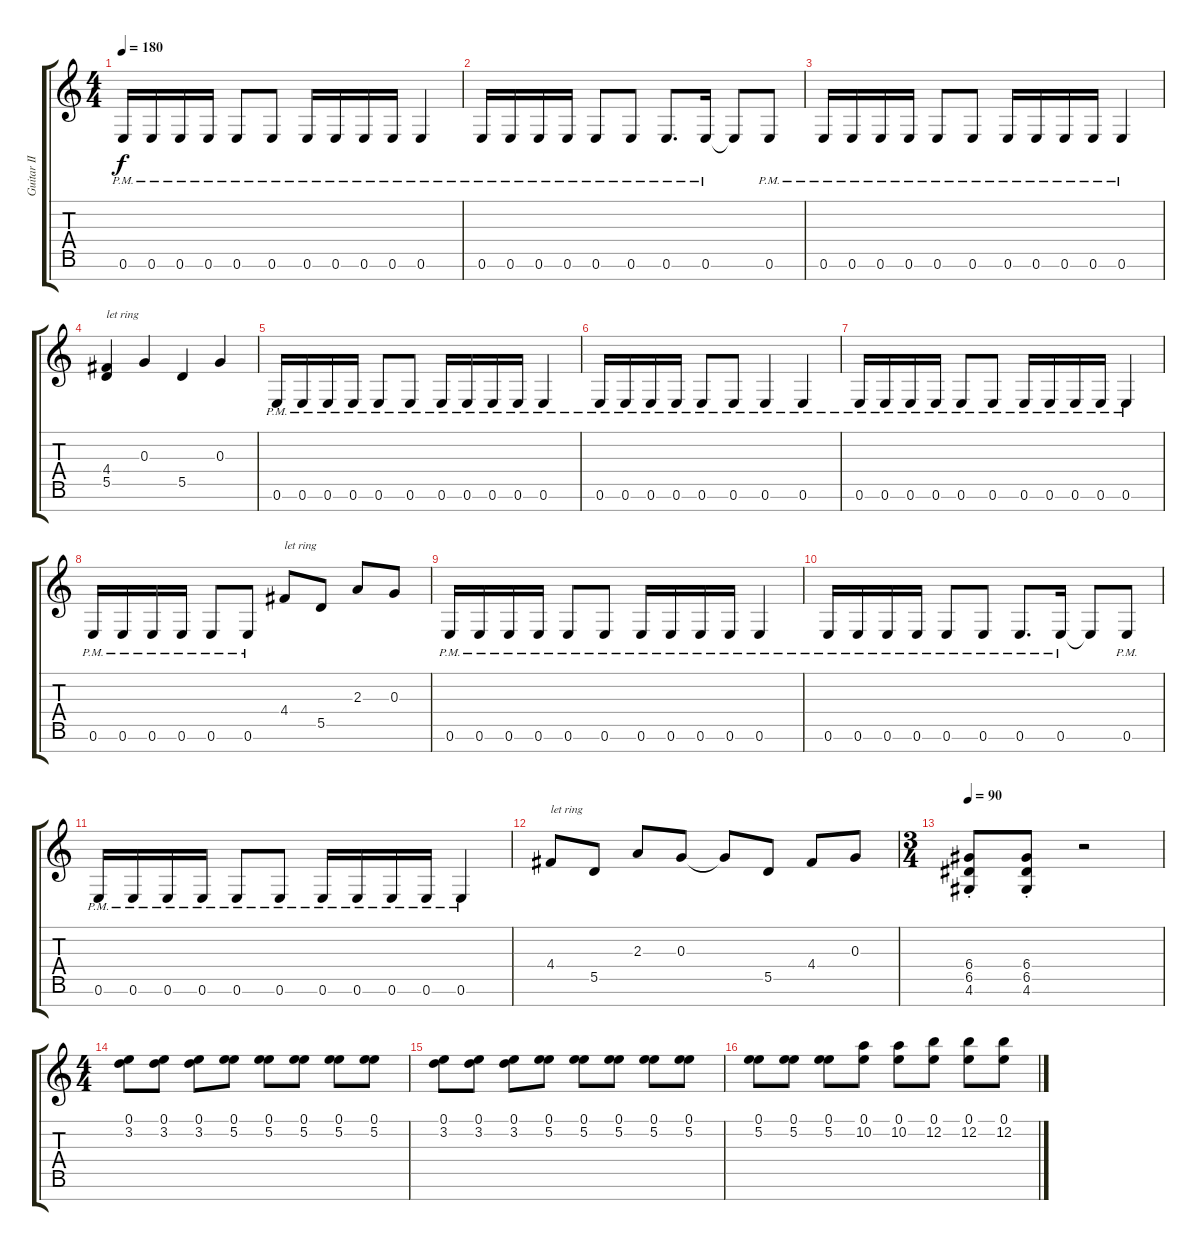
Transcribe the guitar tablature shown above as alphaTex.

\track ("Guitar II" "Guitar II") {instrument distortionguitar}
\staff {score tabs}
\tuning (E4 B3 G3 D3 A2 E2 B1) {hide}
\ts (4 4)
\tempo 180
\clef g2
\ks c
0.6{pm}.16{dy f} 0.6{pm}.16 0.6{pm}.16 0.6{pm}.16 0.6{pm}.8 0.6{pm}.8 0.6{pm}.16 0.6{pm}.16 0.6{pm}.16 0.6{pm}.16 0.6{pm}.4 |
0.6{pm}.16 0.6{pm}.16 0.6{pm}.16 0.6{pm}.16 0.6{pm}.8 0.6{pm}.8 0.6{pm}.8{d} 0.6{pm}.16 0.6{t}.8 0.6{pm}.8 |
0.6{pm}.16 0.6{pm}.16 0.6{pm}.16 0.6{pm}.16 0.6{pm}.8 0.6{pm}.8 0.6{pm}.16 0.6{pm}.16 0.6{pm}.16 0.6{pm}.16 0.6{pm}.4 |
(4.4 5.5).4{txt "let ring"} 0.3.4 5.5.4 0.3.4 |
0.6{pm}.16 0.6{pm}.16 0.6{pm}.16 0.6{pm}.16 0.6{pm}.8 0.6{pm}.8 0.6{pm}.16 0.6{pm}.16 0.6{pm}.16 0.6{pm}.16 0.6{pm}.4 |
0.6{pm}.16 0.6{pm}.16 0.6{pm}.16 0.6{pm}.16 0.6{pm}.8 0.6{pm}.8 0.6{pm}.4 0.6{pm}.4 |
0.6{pm}.16 0.6{pm}.16 0.6{pm}.16 0.6{pm}.16 0.6{pm}.8 0.6{pm}.8 0.6{pm}.16 0.6{pm}.16 0.6{pm}.16 0.6{pm}.16 0.6{pm}.4 |
0.6{pm}.16 0.6{pm}.16 0.6{pm}.16 0.6{pm}.16 0.6{pm}.8 0.6{pm}.8 4.4.8{txt "let ring"} 5.5.8 2.3.8 0.3.8 |
0.6{pm}.16 0.6{pm}.16 0.6{pm}.16 0.6{pm}.16 0.6{pm}.8 0.6{pm}.8 0.6{pm}.16 0.6{pm}.16 0.6{pm}.16 0.6{pm}.16 0.6{pm}.4 |
0.6{pm}.16 0.6{pm}.16 0.6{pm}.16 0.6{pm}.16 0.6{pm}.8 0.6{pm}.8 0.6{pm}.8{d} 0.6{pm}.16 0.6{t}.8 0.6{pm}.8 |
0.6{pm}.16 0.6{pm}.16 0.6{pm}.16 0.6{pm}.16 0.6{pm}.8 0.6{pm}.8 0.6{pm}.16 0.6{pm}.16 0.6{pm}.16 0.6{pm}.16 0.6{pm}.4 |
4.4.8{txt "let ring"} 5.5.8 2.3.8 0.3.8 0.3{t}.8 5.5.8 4.4.8 0.3.8 |
\ts (3 4)
\tempo 90
(6.4{st} 6.5{st} 4.6{st}).8 (6.4{st} 6.5{st} 4.6{st}).8 r.2 |
\ts (4 4)
(0.1 3.2).8 (0.1 3.2).8 (0.1 3.2).8 (0.1 5.2).8 (0.1 5.2).8 (0.1 5.2).8 (0.1 5.2).8 (0.1 5.2).8 |
(0.1 3.2).8 (0.1 3.2).8 (0.1 3.2).8 (0.1 5.2).8 (0.1 5.2).8 (0.1 5.2).8 (0.1 5.2).8 (0.1 5.2).8 |
(0.1 5.2).8 (0.1 5.2).8 (0.1 5.2).8 (0.1 10.2).8 (0.1 10.2).8 (0.1 12.2).8 (0.1 12.2).8 (0.1 12.2).8
